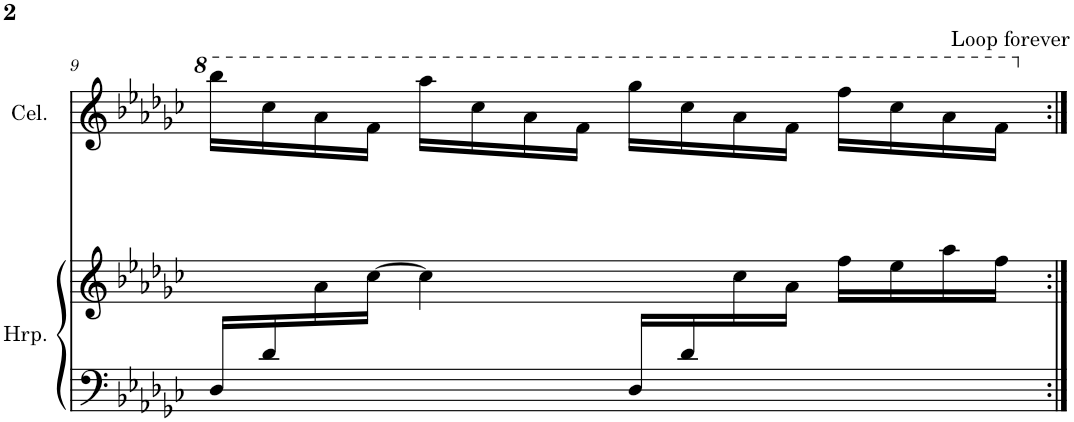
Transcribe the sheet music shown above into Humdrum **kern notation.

**kern	**kern	**kern	**kern	**kern	**kern	**kern	**kern	**kern	**kern
*part9	*part8	*part7	*part6	*part6	*part5	*part4	*part3	*part2	*part1
*staff10	*staff9	*staff8	*staff7	*staff6	*staff5	*staff4	*staff3	*staff2	*staff1
*I"Harp 9	*I"Harp 8	*I"Harp 7	*I"Harp	*	*I"Celesta	*I"Celesta	*I"Celesta	*I"Celesta	*I"Celesta
*I'Hrp. 9	*I'Hrp. 8	*I'Hrp. 7	*I'Hrp.	*	*I'Cel.	*I'Cel.	*I'Cel.	*I'Cel.	*I'Cel.
!!LO:PB:g=z
*clefG2	*clefG2	*clefF4	*clefF4	*clefG2	*clefG2	*clefG2	*clefG2	*clefG2	*clefG2
*	*	*	*	*	*Trd-7c-12	*Trd-7c-12	*Trd-7c-12	*Trd-7c-12	*
*k[b-e-a-d-g-c-]	*k[b-e-a-d-g-c-]	*k[b-e-a-d-g-c-]	*k[b-e-a-d-g-c-]	*k[b-e-a-d-g-c-]	*k[b-e-a-d-g-c-]	*k[b-e-a-d-g-c-]	*k[b-e-a-d-g-c-]	*k[b-e-a-d-g-c-]	*k[b-e-a-d-g-c-]
*M4/4	*M4/4	*M4/4	*M4/4	*M4/4	*M4/4	*M4/4	*M4/4	*M4/4	*M4/4
*met(c)	*met(c)	*met(c)	*met(c)	*met(c)	*met(c)	*met(c)	*met(c)	*met(c)	*met(c)
=9	=9	=9	=9	=9	=9	=9	=9	=9	=9
*	*	*	*^	*	*	*	*	*	*
8cc-]	16e-]	8.D-\L	16D-/LL	1ryy	8ryy	8.a-]	8cc-]	16ee-]	4bb-	16bbb-\LL
.	2d-	.	16d-/	.	.	.	.	4cc-	.	16ccc-\
2a-	.	.	4.ryy	.	16a-\	.	4a-	.	.	16aa-\
.	.	[16cc-\Jk	.	.	[16cc-\JJ	4f	.	.	.	16ff\JJ
.	.	4cc-]	.	.	4cc-\]	.	.	.	4aa-	16aaa-\LL
.	.	.	.	.	.	.	.	4cc-	.	16ccc-\
.	.	.	.	.	.	.	4a-	.	.	16aa-\
.	.	.	.	.	.	4f	.	.	.	16ff\JJ
.	.	8.D-\L	16D-/LL	.	8ryy	.	.	.	4gg-	16ggg-\LL
.	8.d-	.	16d-/	.	.	.	.	4cc-	.	16ccc-\
8.cc-	.	.	4.ryy	.	16cc-\	.	4a-	.	.	16aa-\
.	.	8.a-\J	.	.	16a-\JJ	4f	.	.	.	16ff\JJ
.	8.ff\L	.	.	.	16ff\LL	.	.	.	4ff	16fff\LL
8.ee-J	.	.	.	.	16ee-\	.	.	8.cc-	.	16ccc-\
!	!	!	!	!	!	!	!	!	!	!LO:TX:a:t=Loop forever
.	.	8aa-J	.	.	16aa-\	.	8a-	.	.	16aa-\
.	16ff\Jk	.	.	.	16ff\JJ	16f	.	.	.	16ff\JJ
*	*	*	*v	*v	*	*	*	*	*	*
=:|!	=:|!	=:|!	=:|!	=:|!	=:|!	=:|!	=:|!	=:|!	=:|!
*-	*-	*-	*-	*-	*-	*-	*-	*-	*-
